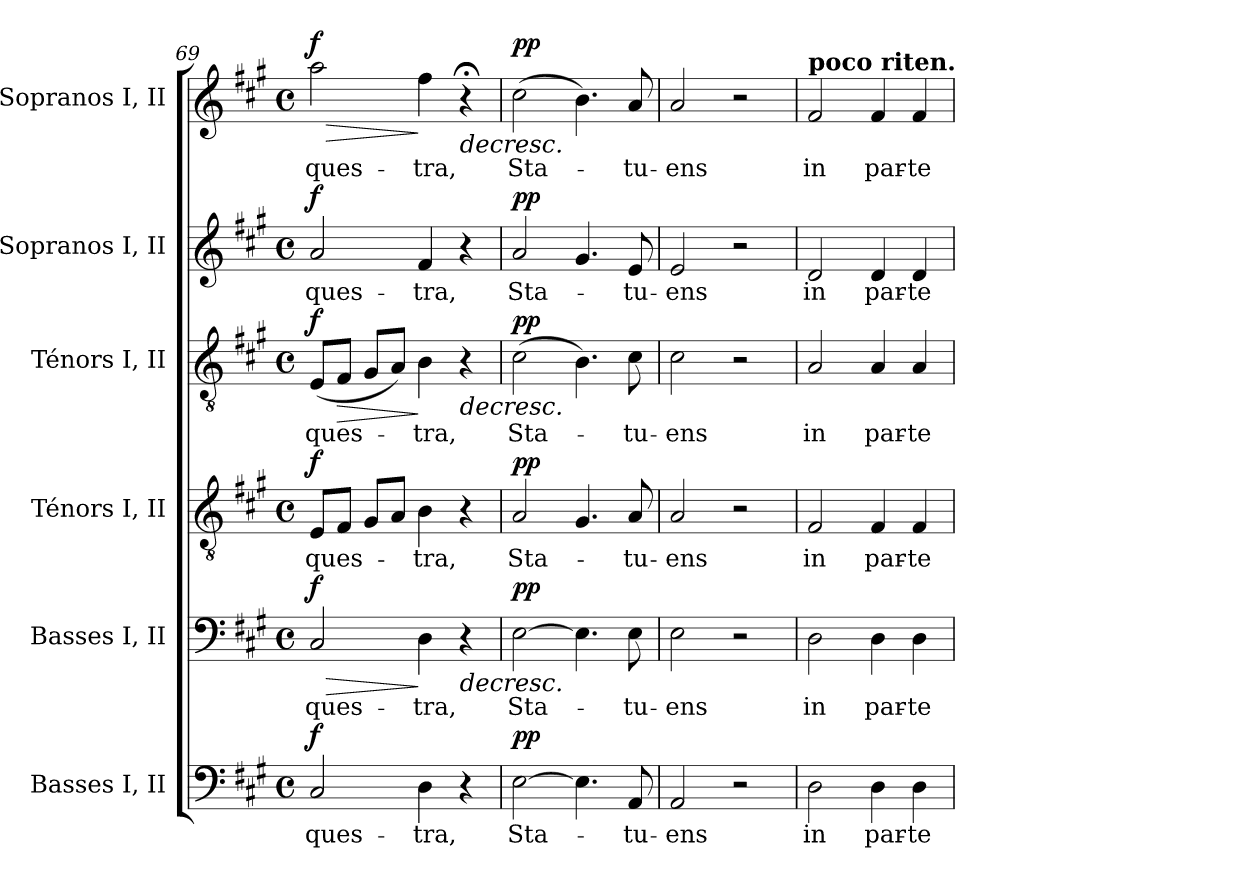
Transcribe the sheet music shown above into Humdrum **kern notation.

**kern	**text	**dynam	**kern	**text	**dynam	**kern	**text	**dynam	**kern	**text	**dynam	**kern	**text	**dynam	**kern	**text	**dynam
*part6	*part6	*part6	*part5	*part5	*part5	*part4	*part4	*part4	*part3	*part3	*part3	*part2	*part2	*part2	*part1	*part1	*part1
*staff6	*staff6	*staff6	*staff5	*staff5	*staff5	*staff4	*staff4	*staff4	*staff3	*staff3	*staff3	*staff2	*staff2	*staff2	*staff1	*staff1	*staff1
*I"Basses     I, II	*	*	*I"Basses     I, II	*	*	*I"Ténors     I, II	*	*	*I"Ténors     I, II	*	*	*I"Sopranos I, II	*	*	*I"Sopranos I, II	*	*
*I'Basses	*	*	*I'Basses	*	*	*I'Tén.	*	*	*I'Tén.	*	*	*I'Sopr.	*	*	*I'Sopr.	*	*
*clefF4	*	*	*clefF4	*	*	*clefGv2	*	*	*clefGv2	*	*	*clefG2	*	*	*clefG2	*	*
*	*	*	*	*	*	*ITrd7c12	*	*	*ITrd7c12	*	*	*	*	*	*	*	*
*k[f#c#g#]	*	*	*k[f#c#g#]	*	*	*k[f#c#g#]	*	*	*k[f#c#g#]	*	*	*k[f#c#g#]	*	*	*k[f#c#g#]	*	*
*A:	*	*	*A:	*	*	*A:	*	*	*A:	*	*	*A:	*	*	*A:	*	*
*M4/4	*	*	*M4/4	*	*	*M4/4	*	*	*M4/4	*	*	*M4/4	*	*	*M4/4	*	*
*met(c)	*	*	*met(c)	*	*	*met(c)	*	*	*met(c)	*	*	*met(c)	*	*	*met(c)	*	*
=69	=69	=69	=69	=69	=69	=69	=69	=69	=69	=69	=69	=69	=69	=69	=69	=69	=69
!	!LO:LY:b:color=#000000	!	!	!	!	!	!	!	!	!	!	!	!	!	!	!	!
!	!	!	!	!LO:LY:b:color=#000000	!LO:HP:b	!	!	!	!	!	!	!	!	!	!	!	!
!	!	!	!	!	!	!	!LO:LY:b:color=#000000	!	!	!	!	!	!	!	!	!	!
!	!	!	!	!	!	!	!	!	!	!LO:LY:b:color=#000000	!	!	!	!	!	!	!
!	!	!	!	!	!	!	!	!	!	!	!	!	!LO:LY:b:color=#000000	!	!	!	!
!	!	!	!	!	!	!	!	!	!	!	!	!	!	!	!	!LO:LY:b:color=#000000	!LO:HP:b
2C#i/	-ques-	f	2C#i/	-ques-	> f	8EEi/L	-ques-	f	(8EEi/L	-ques-	f	2ai/	-ques-	f	2aai\	-ques-	> f
!	!	!	!	!	!	!	!	!	!	!	!LO:HP:n=1:b	!	!	!	!	!	!
.	.	.	.	.	.	8FF#i/J	.	.	8FF#i/J	.	] >	.	.	.	.	.	.
.	.	.	.	.	.	8GG#i/L	.	.	8GG#i/L	.	.	.	.	.	.	.	.
.	.	.	.	.	.	8AAi/J	.	.	8AAi/J)	.	.	.	.	.	.	.	.
!	!LO:LY:b:color=#000000	!	!	!	!	!	!	!	!	!	!	!	!	!	!	!	!
!	!	!	!	!LO:LY:b:color=#000000	!	!	!	!	!	!	!	!	!	!	!	!	!
!	!	!	!	!	!	!	!LO:LY:b:color=#000000	!	!	!	!	!	!	!	!	!	!
!	!	!	!	!	!	!	!	!	!	!LO:LY:b:color=#000000	!	!	!	!	!	!	!
!	!	!	!	!	!	!	!	!	!	!	!	!	!LO:LY:b:color=#000000	!	!	!	!
!	!	!	!	!	!	!	!	!	!	!	!	!	!	!	!	!LO:LY:b:color=#000000	!
4Di\	-tra,	.	4Di\	-tra,	] ]	4BBi\	-tra,	.	4BBi\	-tra,	]	4f#i/	-tra,	.	4ff#i\	-tra,	] ]
!	!	!	!	!	!LO:HP:b	!	!	!	!	!	!LO:HP:b	!	!	!	!	!	!LO:HP:b
4r	.	.	4r	.	>	4r	.	.	4r	.	>	4r	.	.	4r;	.	>
=70	=70	=70	=70	=70	=70	=70	=70	=70	=70	=70	=70	=70	=70	=70	=70	=70	=70
!	!LO:LY:b:color=#000000	!	!	!	!	!	!	!	!	!	!	!	!	!	!	!	!
!	!	!	!	!LO:LY:b:color=#000000	!	!	!	!	!	!	!	!	!	!	!	!	!
!	!	!	!	!	!	!	!LO:LY:b:color=#000000	!	!	!	!	!	!	!	!	!	!
!	!	!	!	!	!	!	!	!	!	!LO:LY:b:color=#000000	!	!	!	!	!	!	!
!	!	!	!	!	!	!	!	!	!	!	!	!	!LO:LY:b:color=#000000	!	!	!	!
!	!	!	!	!	!	!	!	!	!	!	!	!	!	!	!	!LO:LY:b:color=#000000	!
[>2Ei\	Sta-	pp	[>2Ei\	Sta-	pp	2AAi/	Sta-	pp	(2C#i\	Sta-	pp	2ai/	Sta-	pp	(2cc#i\	Sta-	pp
4.Ei\]	.	.	4.Ei\]	.	.	4.GG#i/	.	.	4.BBi\)	.	.	4.g#i/	.	.	4.bi\)	.	.
!	!LO:LY:b:color=#000000	!	!	!	!	!	!	!	!	!	!	!	!	!	!	!	!
!	!	!	!	!LO:LY:b:color=#000000	!	!	!	!	!	!	!	!	!	!	!	!	!
!	!	!	!	!	!	!	!LO:LY:b:color=#000000	!	!	!	!	!	!	!	!	!	!
!	!	!	!	!	!	!	!	!	!	!LO:LY:b:color=#000000	!	!	!	!	!	!	!
!	!	!	!	!	!	!	!	!	!	!	!	!	!LO:LY:b:color=#000000	!	!	!	!
!	!	!	!	!	!	!	!	!	!	!	!	!	!	!	!	!LO:LY:b:color=#000000	!
8AAi/	-tu-	.	8Ei\	-tu-	.	8AAi/	-tu-	.	8C#i\	-tu-	.	8ei/	-tu-	.	8ai/	-tu-	.
!!LO:PB:g=z
=71	=71	=71	=71	=71	=71	=71	=71	=71	=71	=71	=71	=71	=71	=71	=71	=71	=71
!	!LO:LY:b:color=#000000	!	!	!	!	!	!	!	!	!	!	!	!	!	!	!	!
!	!	!	!	!LO:LY:b:color=#000000	!	!	!	!	!	!	!	!	!	!	!	!	!
!	!	!	!	!	!	!	!LO:LY:b:color=#000000	!	!	!	!	!	!	!	!	!	!
!	!	!	!	!	!	!	!	!	!	!LO:LY:b:color=#000000	!	!	!	!	!	!	!
!	!	!	!	!	!	!	!	!	!	!	!	!	!LO:LY:b:color=#000000	!	!	!	!
!	!	!	!	!	!	!	!	!	!	!	!	!	!	!	!	!LO:LY:b:color=#000000	!
2AAi/	-ens	.	2Ei\	-ens	.	2AAi/	-ens	.	2C#i\	-ens	.	2ei/	-ens	.	2ai/	-ens	.
2r	.	.	2r	.	.	2r	.	.	2r	.	.	2r	.	.	2r	.	.
=72	=72	=72	=72	=72	=72	=72	=72	=72	=72	=72	=72	=72	=72	=72	=72	=72	=72
!	!LO:LY:b:color=#000000	!	!	!	!	!	!	!	!	!	!	!	!	!	!	!	!
!	!	!	!	!LO:LY:b:color=#000000	!	!	!	!	!	!	!	!	!	!	!	!	!
!	!	!	!	!	!	!	!LO:LY:b:color=#000000	!	!	!	!	!	!	!	!	!	!
!	!	!	!	!	!	!	!	!	!	!LO:LY:b:color=#000000	!	!	!	!	!	!	!
!	!	!	!	!	!	!	!	!	!	!	!	!	!LO:LY:b:color=#000000	!	!	!	!
!	!	!	!	!	!	!	!	!	!	!	!	!	!	!	!LO:TX:a:B:t=poco riten.	!	!
!	!	!	!	!	!	!	!	!	!	!	!	!	!	!	!	!LO:LY:b:color=#000000	!
2Di\	in	.	2Di\	in	.	2FF#i/	in	.	2AAi/	in	.	2di/	in	.	2f#i/	in	.
!	!LO:LY:b:color=#000000	!	!	!	!	!	!	!	!	!	!	!	!	!	!	!	!
!	!	!	!	!LO:LY:b:color=#000000	!	!	!	!	!	!	!	!	!	!	!	!	!
!	!	!	!	!	!	!	!LO:LY:b:color=#000000	!	!	!	!	!	!	!	!	!	!
!	!	!	!	!	!	!	!	!	!	!LO:LY:b:color=#000000	!	!	!	!	!	!	!
!	!	!	!	!	!	!	!	!	!	!	!	!	!LO:LY:b:color=#000000	!	!	!	!
!	!	!	!	!	!	!	!	!	!	!	!	!	!	!	!	!LO:LY:b:color=#000000	!
4Di\	par-	.	4Di\	par-	.	4FF#i/	par-	.	4AAi/	par-	.	4di/	par-	.	4f#i/	par-	.
!	!LO:LY:b:color=#000000	!	!	!	!	!	!	!	!	!	!	!	!	!	!	!	!
!	!	!	!	!LO:LY:b:color=#000000	!	!	!	!	!	!	!	!	!	!	!	!	!
!	!	!	!	!	!	!	!LO:LY:b:color=#000000	!	!	!	!	!	!	!	!	!	!
!	!	!	!	!	!	!	!	!	!	!LO:LY:b:color=#000000	!	!	!	!	!	!	!
!	!	!	!	!	!	!	!	!	!	!	!	!	!LO:LY:b:color=#000000	!	!	!	!
!	!	!	!	!	!	!	!	!	!	!	!	!	!	!	!	!LO:LY:b:color=#000000	!
4Di\	-te	.	4Di\	-te	.	4FF#i/	-te	.	4AAi/	-te	.	4di/	-te	.	4f#i/	-te	.
=	=	=	=	=	=	=	=	=	=	=	=	=	=	=	=	=	=
*-	*-	*-	*-	*-	*-	*-	*-	*-	*-	*-	*-	*-	*-	*-	*-	*-	*-
